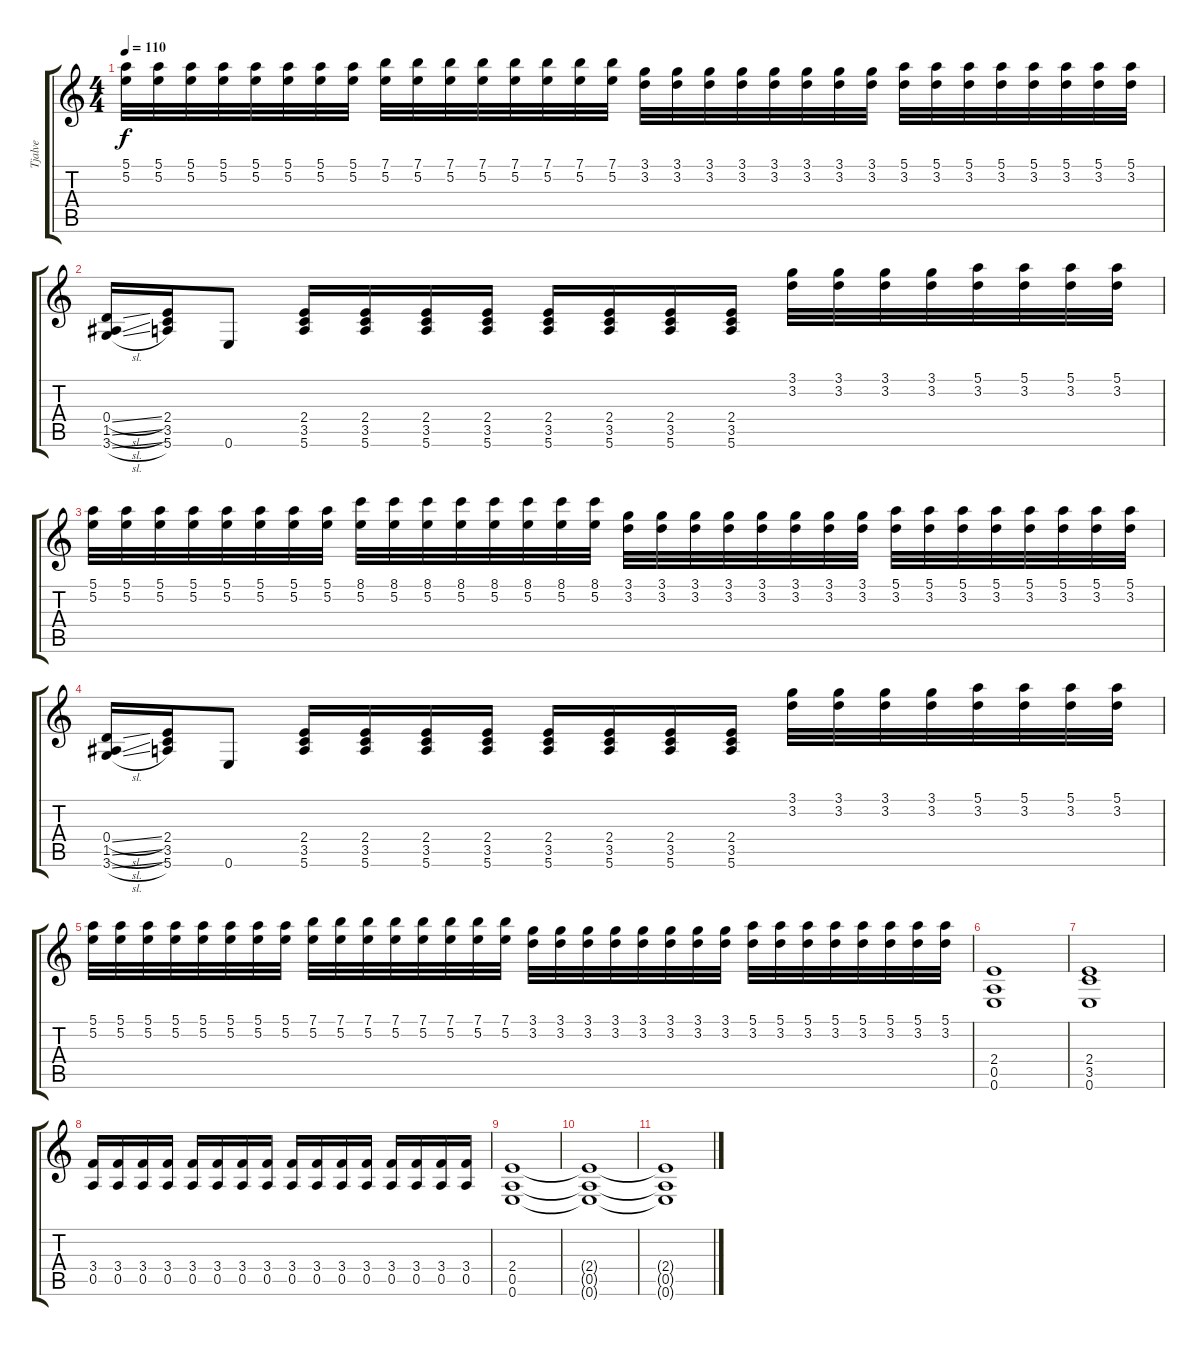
\track ("Tjalve" "Tjalve") {instrument distortionguitar}
\staff {score tabs}
\tuning (E4 B3 G3 D3 A2 E2) {hide}
\ts (4 4)
\tempo 110
\clef g2
\ks c
(5.1 5.2).32{dy f} (5.1 5.2).32 (5.1 5.2).32 (5.1 5.2).32 (5.1 5.2).32 (5.1 5.2).32 (5.1 5.2).32 (5.1 5.2).32 (7.1 5.2).32 (7.1 5.2).32 (7.1 5.2).32 (7.1 5.2).32 (7.1 5.2).32 (7.1 5.2).32 (7.1 5.2).32 (7.1 5.2).32 (3.1 3.2).32 (3.1 3.2).32 (3.1 3.2).32 (3.1 3.2).32 (3.1 3.2).32 (3.1 3.2).32 (3.1 3.2).32 (3.1 3.2).32 (5.1 3.2).32 (5.1 3.2).32 (5.1 3.2).32 (5.1 3.2).32 (5.1 3.2).32 (5.1 3.2).32 (5.1 3.2).32 (5.1 3.2).32 |
(0.4{sl} 1.5{sl} 3.6{sl}).16 (2.4 3.5 5.6).16 0.6.8 (2.4 3.5 5.6).16 (2.4 3.5 5.6).16 (2.4 3.5 5.6).16 (2.4 3.5 5.6).16 (2.4 3.5 5.6).16 (2.4 3.5 5.6).16 (2.4 3.5 5.6).16 (2.4 3.5 5.6).16 (3.1 3.2).32 (3.1 3.2).32 (3.1 3.2).32 (3.1 3.2).32 (5.1 3.2).32 (5.1 3.2).32 (5.1 3.2).32 (5.1 3.2).32 |
(5.1 5.2).32 (5.1 5.2).32 (5.1 5.2).32 (5.1 5.2).32 (5.1 5.2).32 (5.1 5.2).32 (5.1 5.2).32 (5.1 5.2).32 (8.1 5.2).32 (8.1 5.2).32 (8.1 5.2).32 (8.1 5.2).32 (8.1 5.2).32 (8.1 5.2).32 (8.1 5.2).32 (8.1 5.2).32 (3.1 3.2).32 (3.1 3.2).32 (3.1 3.2).32 (3.1 3.2).32 (3.1 3.2).32 (3.1 3.2).32 (3.1 3.2).32 (3.1 3.2).32 (5.1 3.2).32 (5.1 3.2).32 (5.1 3.2).32 (5.1 3.2).32 (5.1 3.2).32 (5.1 3.2).32 (5.1 3.2).32 (5.1 3.2).32 |
(0.4{sl} 1.5{sl} 3.6{sl}).16 (2.4 3.5 5.6).16 0.6.8 (2.4 3.5 5.6).16 (2.4 3.5 5.6).16 (2.4 3.5 5.6).16 (2.4 3.5 5.6).16 (2.4 3.5 5.6).16 (2.4 3.5 5.6).16 (2.4 3.5 5.6).16 (2.4 3.5 5.6).16 (3.1 3.2).32 (3.1 3.2).32 (3.1 3.2).32 (3.1 3.2).32 (5.1 3.2).32 (5.1 3.2).32 (5.1 3.2).32 (5.1 3.2).32 |
(5.1 5.2).32 (5.1 5.2).32 (5.1 5.2).32 (5.1 5.2).32 (5.1 5.2).32 (5.1 5.2).32 (5.1 5.2).32 (5.1 5.2).32 (7.1 5.2).32 (7.1 5.2).32 (7.1 5.2).32 (7.1 5.2).32 (7.1 5.2).32 (7.1 5.2).32 (7.1 5.2).32 (7.1 5.2).32 (3.1 3.2).32 (3.1 3.2).32 (3.1 3.2).32 (3.1 3.2).32 (3.1 3.2).32 (3.1 3.2).32 (3.1 3.2).32 (3.1 3.2).32 (5.1 3.2).32 (5.1 3.2).32 (5.1 3.2).32 (5.1 3.2).32 (5.1 3.2).32 (5.1 3.2).32 (5.1 3.2).32 (5.1 3.2).32 |
(2.4 0.5 0.6).1 |
(2.4 3.5 0.6).1 |
(3.4 0.5).16 (3.4 0.5).16 (3.4 0.5).16 (3.4 0.5).16 (3.4 0.5).16 (3.4 0.5).16 (3.4 0.5).16 (3.4 0.5).16 (3.4 0.5).16 (3.4 0.5).16 (3.4 0.5).16 (3.4 0.5).16 (3.4 0.5).16 (3.4 0.5).16 (3.4 0.5).16 (3.4 0.5).16 |
(2.4 0.5 0.6).1{volume 0} |
(2.4{t} 0.5{t} 0.6{t}).1 |
(2.4{t} 0.5{t} 0.6{t}).1
